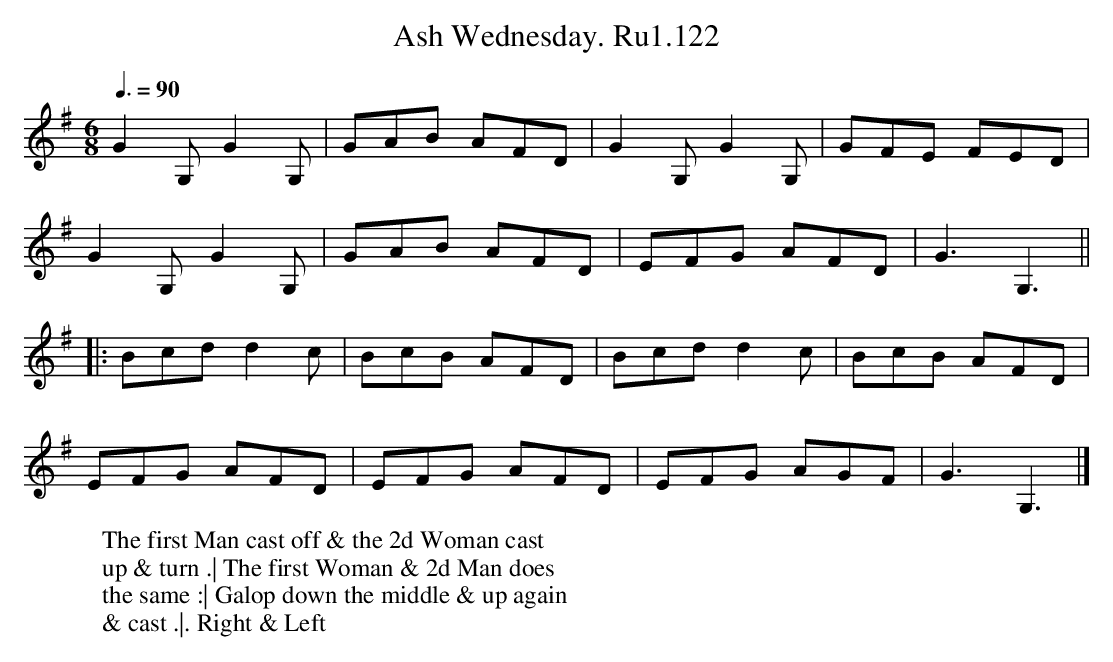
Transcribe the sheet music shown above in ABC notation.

X:1
T:Ash Wednesday. Ru1.122
M:6/8
L:1/8
W:The first Man cast off & the 2d Woman cast
W:up & turn .| The first Woman & 2d Man does
W:the same :| Galop down the middle & up again
W:& cast .|. Right & Left
Q:3/8=90
K:G
G2G, G2G, | GAB AFD | G2G, G2G, | GFE FED |
G2G, G2G, | GAB AFD | EFG AFD | G3 G,3 ||
|: Bcd d2c | BcB AFD | Bcd d2c | BcB AFD |
EFG AFD | EFG AFD | EFG AGF | G3 G,3 |]
